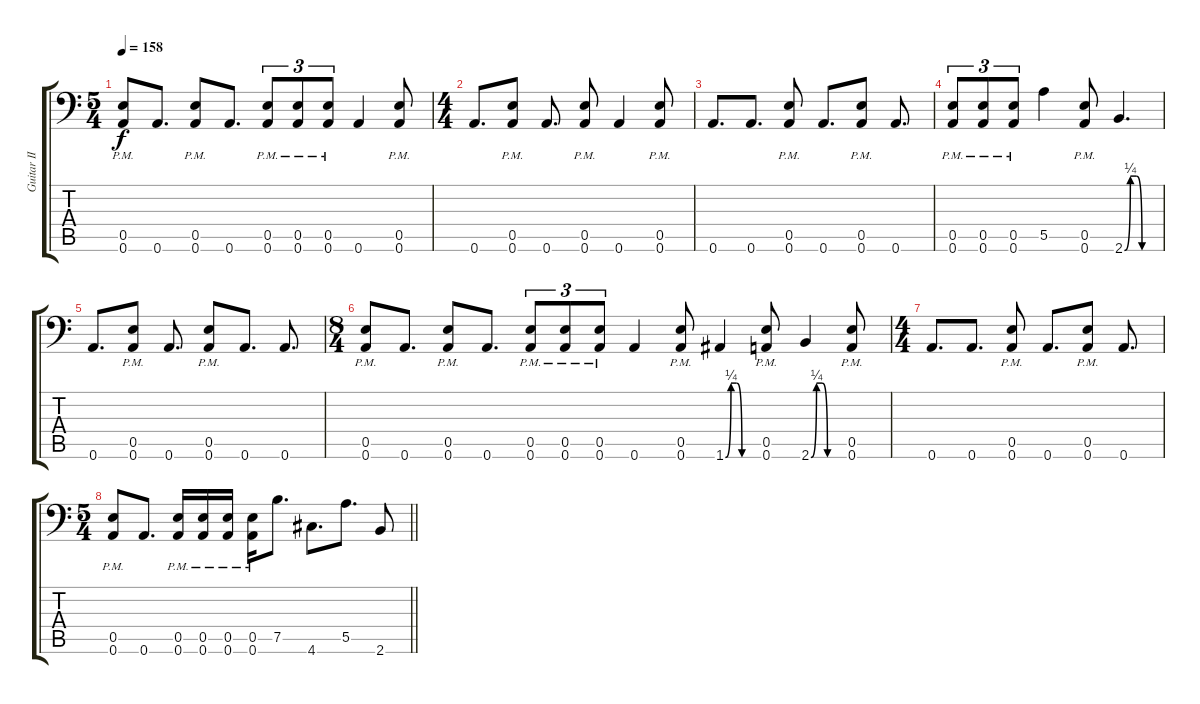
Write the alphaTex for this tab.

\track ("Guitar II" "Guitar II") {instrument overdrivenguitar}
\staff {score tabs}
\tuning (B3 Gb3 D3 A2 E2 A1) {hide}
\ts (5 4)
\tempo 158
\clef f4
\ks c
(0.5{pm} 0.6{pm}).8{dy f} 0.6.8{d} (0.5{pm} 0.6{pm}).8 0.6.8{d} (0.5{pm} 0.6{pm}).8{tu (3 2)} (0.5{pm} 0.6{pm}).8{tu (3 2)} (0.5{pm} 0.6{pm}).8{tu (3 2)} 0.6.4 (0.5{pm} 0.6{pm}).8 |
\ts (4 4)
0.6.8{d} (0.5{pm} 0.6{pm}).8 0.6.8{d} (0.5{pm} 0.6{pm}).8 0.6.4 (0.5{pm} 0.6{pm}).8 |
0.6.8{d} 0.6.8{d} (0.5{pm} 0.6{pm}).8 0.6.8{d} (0.5{pm} 0.6{pm}).8 0.6.8{d} |
(0.5{pm} 0.6{pm}).8{tu (3 2)} (0.5{pm} 0.6{pm}).8{tu (3 2)} (0.5{pm} 0.6{pm}).8{tu (3 2)} 5.5.4 (0.5{pm} 0.6{pm}).8 2.6{be (custom 0 0 10 1 20 1 30 0 60 0)}.4{d} |
0.6.8{d} (0.5{pm} 0.6{pm}).8 0.6.8{d} (0.5{pm} 0.6{pm}).8 0.6.8{d} 0.6.8{d} |
\ts (8 4)
(0.5{pm} 0.6{pm}).8 0.6.8{d} (0.5{pm} 0.6{pm}).8 0.6.8{d} (0.5{pm} 0.6{pm}).8{tu (3 2)} (0.5{pm} 0.6{pm}).8{tu (3 2)} (0.5{pm} 0.6{pm}).8{tu (3 2)} 0.6.4 (0.5{pm} 0.6{pm}).8 1.6{be (custom 0 0 10 1 20 1 30 0 60 0)}.4 (0.5{pm} 0.6{pm}).8 2.6{be (custom 0 0 10 1 20 1 30 0 60 0)}.4 (0.5{pm} 0.6{pm}).8 |
\ts (4 4)
0.6.8{d} 0.6.8{d} (0.5{pm} 0.6{pm}).8 0.6.8{d} (0.5{pm} 0.6{pm}).8 0.6.8{d} |
\ts (5 4)
\barLineRight lightlight
(0.5{pm} 0.6{pm}).8 0.6.8{d} (0.5{pm} 0.6{pm}).16 (0.5{pm} 0.6{pm}).16 (0.5{pm} 0.6{pm}).16 (0.5{pm} 0.6{pm}).16 7.5.8{d} 4.6.8{d} 5.5.8{d} 2.6.8
